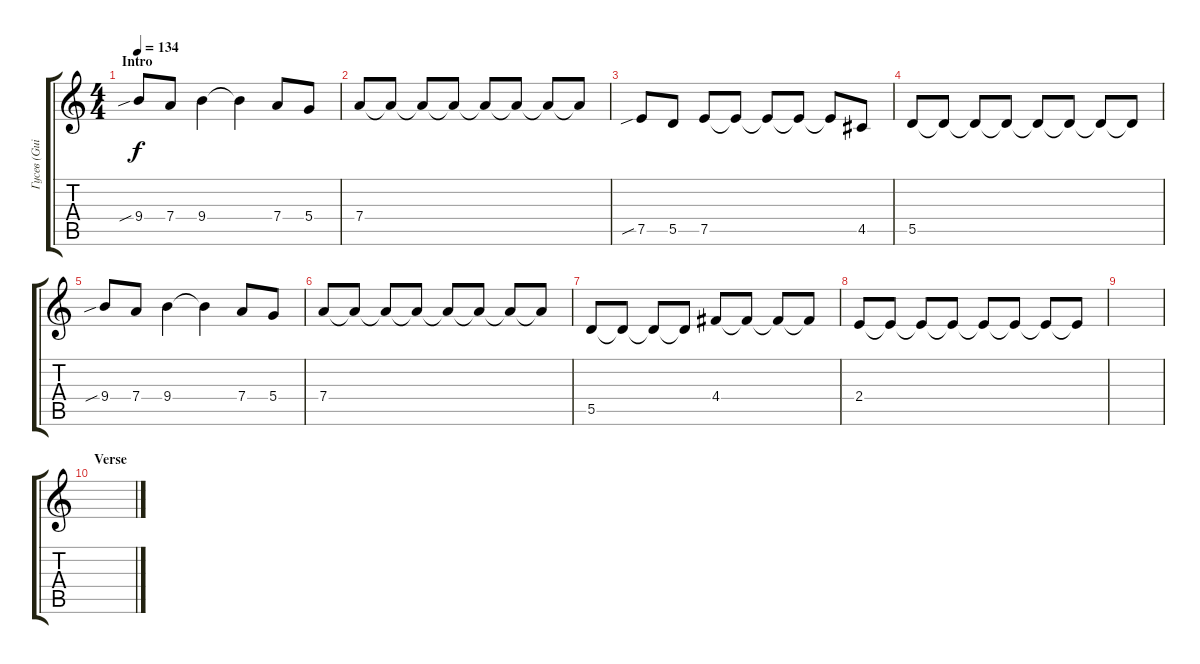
\track ("Гусев (Guitar 1)" "Гусев (Gui") {instrument acousticguitarnylon}
\staff {score tabs}
\tuning (E4 B3 G3 D3 A2 E2) {hide}
\ts (4 4)
\section ("" "Intro")
\tempo 134
\clef g2
\ks c
9.4{sib}.8{dy f instrument acousticguitarnylon} 7.4.8 9.4.4 9.4{t}.4 7.4.8 5.4.8 |
7.4.8 7.4{t}.8 7.4{t}.8 7.4{t}.8 7.4{t}.8 7.4{t}.8 7.4{t}.8 7.4{t}.8 |
7.5{sib}.8 5.5.8 7.5.8 7.5{t}.8 7.5{t}.8 7.5{t}.8 7.5{t}.8 4.5.8 |
5.5.8 5.5{t}.8 5.5{t}.8 5.5{t}.8 5.5{t}.8 5.5{t}.8 5.5{t}.8 5.5{t}.8 |
9.4{sib}.8 7.4.8 9.4.4 9.4{t}.4 7.4.8 5.4.8 |
7.4.8 7.4{t}.8 7.4{t}.8 7.4{t}.8 7.4{t}.8 7.4{t}.8 7.4{t}.8 7.4{t}.8 |
5.5.8 5.5{t}.8 5.5{t}.8 5.5{t}.8 4.4.8 4.4{t}.8 4.4{t}.8 4.4{t}.8 |
2.4.8 2.4{t}.8 2.4{t}.8 2.4{t}.8 2.4{t}.8 2.4{t}.8 2.4{t}.8 2.4{t}.8 |
|
\section ("" "Verse")
